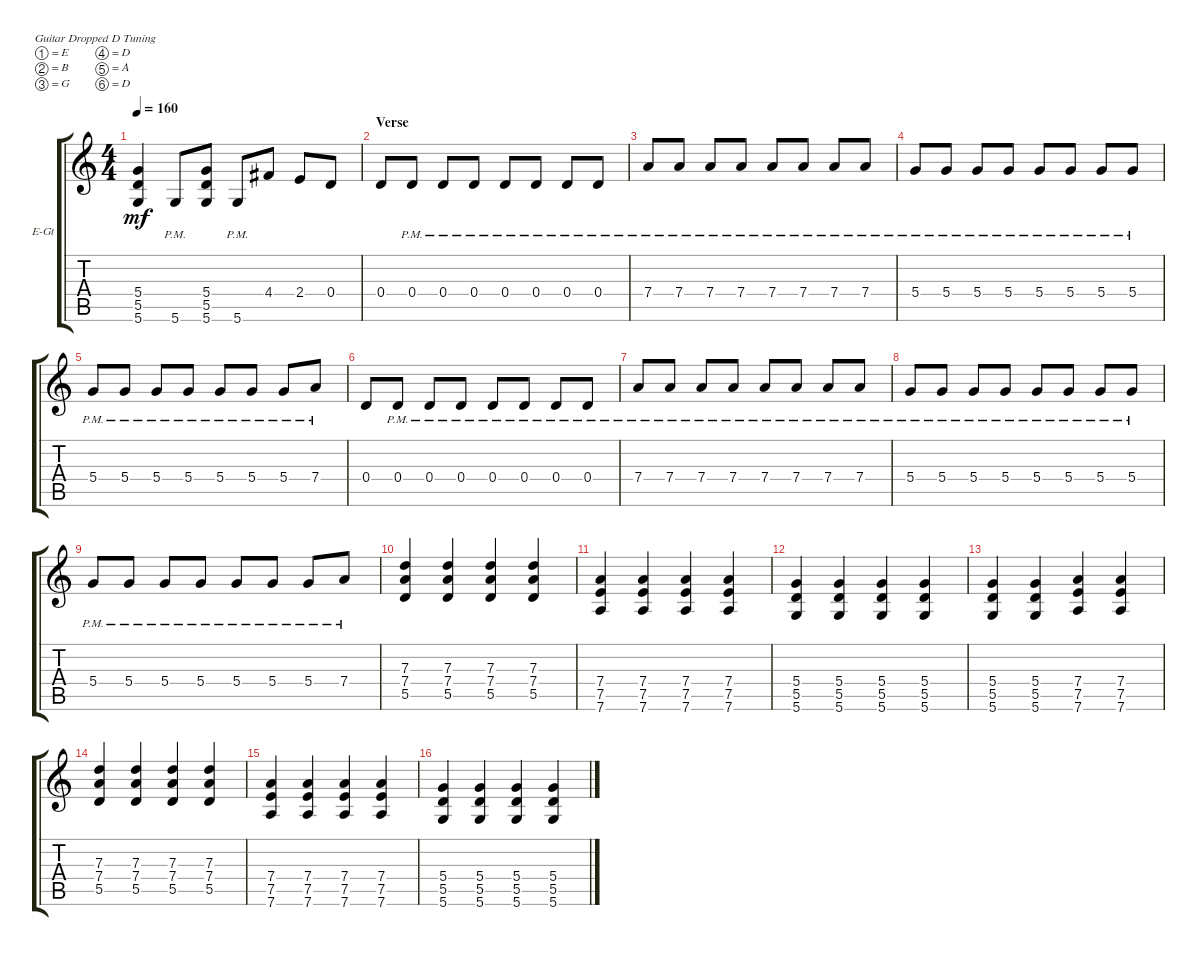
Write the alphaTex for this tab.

\bracketExtendMode groupsimilarinstruments
\firstSystemTrackNameOrientation horizontal
\otherSystemsTrackNameOrientation horizontal
\track ("Electric Guitar 1" "E-Gt") {mute instrument distortionguitar}
\staff {score tabs}
\tuning (E4 B3 G3 D3 A2 D2)
\ts (4 4)
\tempo 160
\clef g2
\ks c
(5.6 5.5 5.4).4{dy mf} 5.6{pm}.8 (5.6 5.5 5.4).8 5.6{pm}.8 4.4.8 2.4.8 0.4.8 |
\section ("" "Verse")
0.4.8 0.4{pm}.8 0.4{pm}.8 0.4{pm}.8 0.4{pm}.8 0.4{pm}.8 0.4{pm}.8 0.4{pm}.8 |
7.4{pm}.8 7.4{pm}.8 7.4{pm}.8 7.4{pm}.8 7.4{pm}.8 7.4{pm}.8 7.4{pm}.8 7.4{pm}.8 |
5.4{pm}.8 5.4{pm}.8 5.4{pm}.8 5.4{pm}.8 5.4{pm}.8 5.4{pm}.8 5.4{pm}.8 5.4{pm}.8 |
5.4{pm}.8 5.4{pm}.8 5.4{pm}.8 5.4{pm}.8 5.4{pm}.8 5.4{pm}.8 5.4{pm}.8 7.4{pm}.8 |
0.4.8 0.4{pm}.8 0.4{pm}.8 0.4{pm}.8 0.4{pm}.8 0.4{pm}.8 0.4{pm}.8 0.4{pm}.8 |
7.4{pm}.8 7.4{pm}.8 7.4{pm}.8 7.4{pm}.8 7.4{pm}.8 7.4{pm}.8 7.4{pm}.8 7.4{pm}.8 |
5.4{pm}.8 5.4{pm}.8 5.4{pm}.8 5.4{pm}.8 5.4{pm}.8 5.4{pm}.8 5.4{pm}.8 5.4{pm}.8 |
5.4{pm}.8 5.4{pm}.8 5.4{pm}.8 5.4{pm}.8 5.4{pm}.8 5.4{pm}.8 5.4{pm}.8 7.4{pm}.8 |
(5.5 7.4 7.3).4 (7.3 7.4 5.5).4 (5.5 7.4 7.3).4 (7.3 7.4 5.5).4 |
(7.6 7.5 7.4).4 (7.6 7.5 7.4).4 (7.6 7.5 7.4).4 (7.6 7.5 7.4).4 |
(5.4 5.5 5.6).4 (5.6 5.5 5.4).4 (5.4 5.5 5.6).4 (5.6 5.5 5.4).4 |
(5.4 5.5 5.6).4 (5.6 5.5 5.4).4 (7.4 7.5 7.6).4 (7.4 7.5 7.6).4 |
(5.5 7.4 7.3).4 (7.3 7.4 5.5).4 (5.5 7.4 7.3).4 (7.3 7.4 5.5).4 |
(7.6 7.5 7.4).4 (7.6 7.5 7.4).4 (7.6 7.5 7.4).4 (7.6 7.5 7.4).4 |
(5.4 5.5 5.6).4 (5.6 5.5 5.4).4 (5.4 5.5 5.6).4 (5.6 5.5 5.4).4
